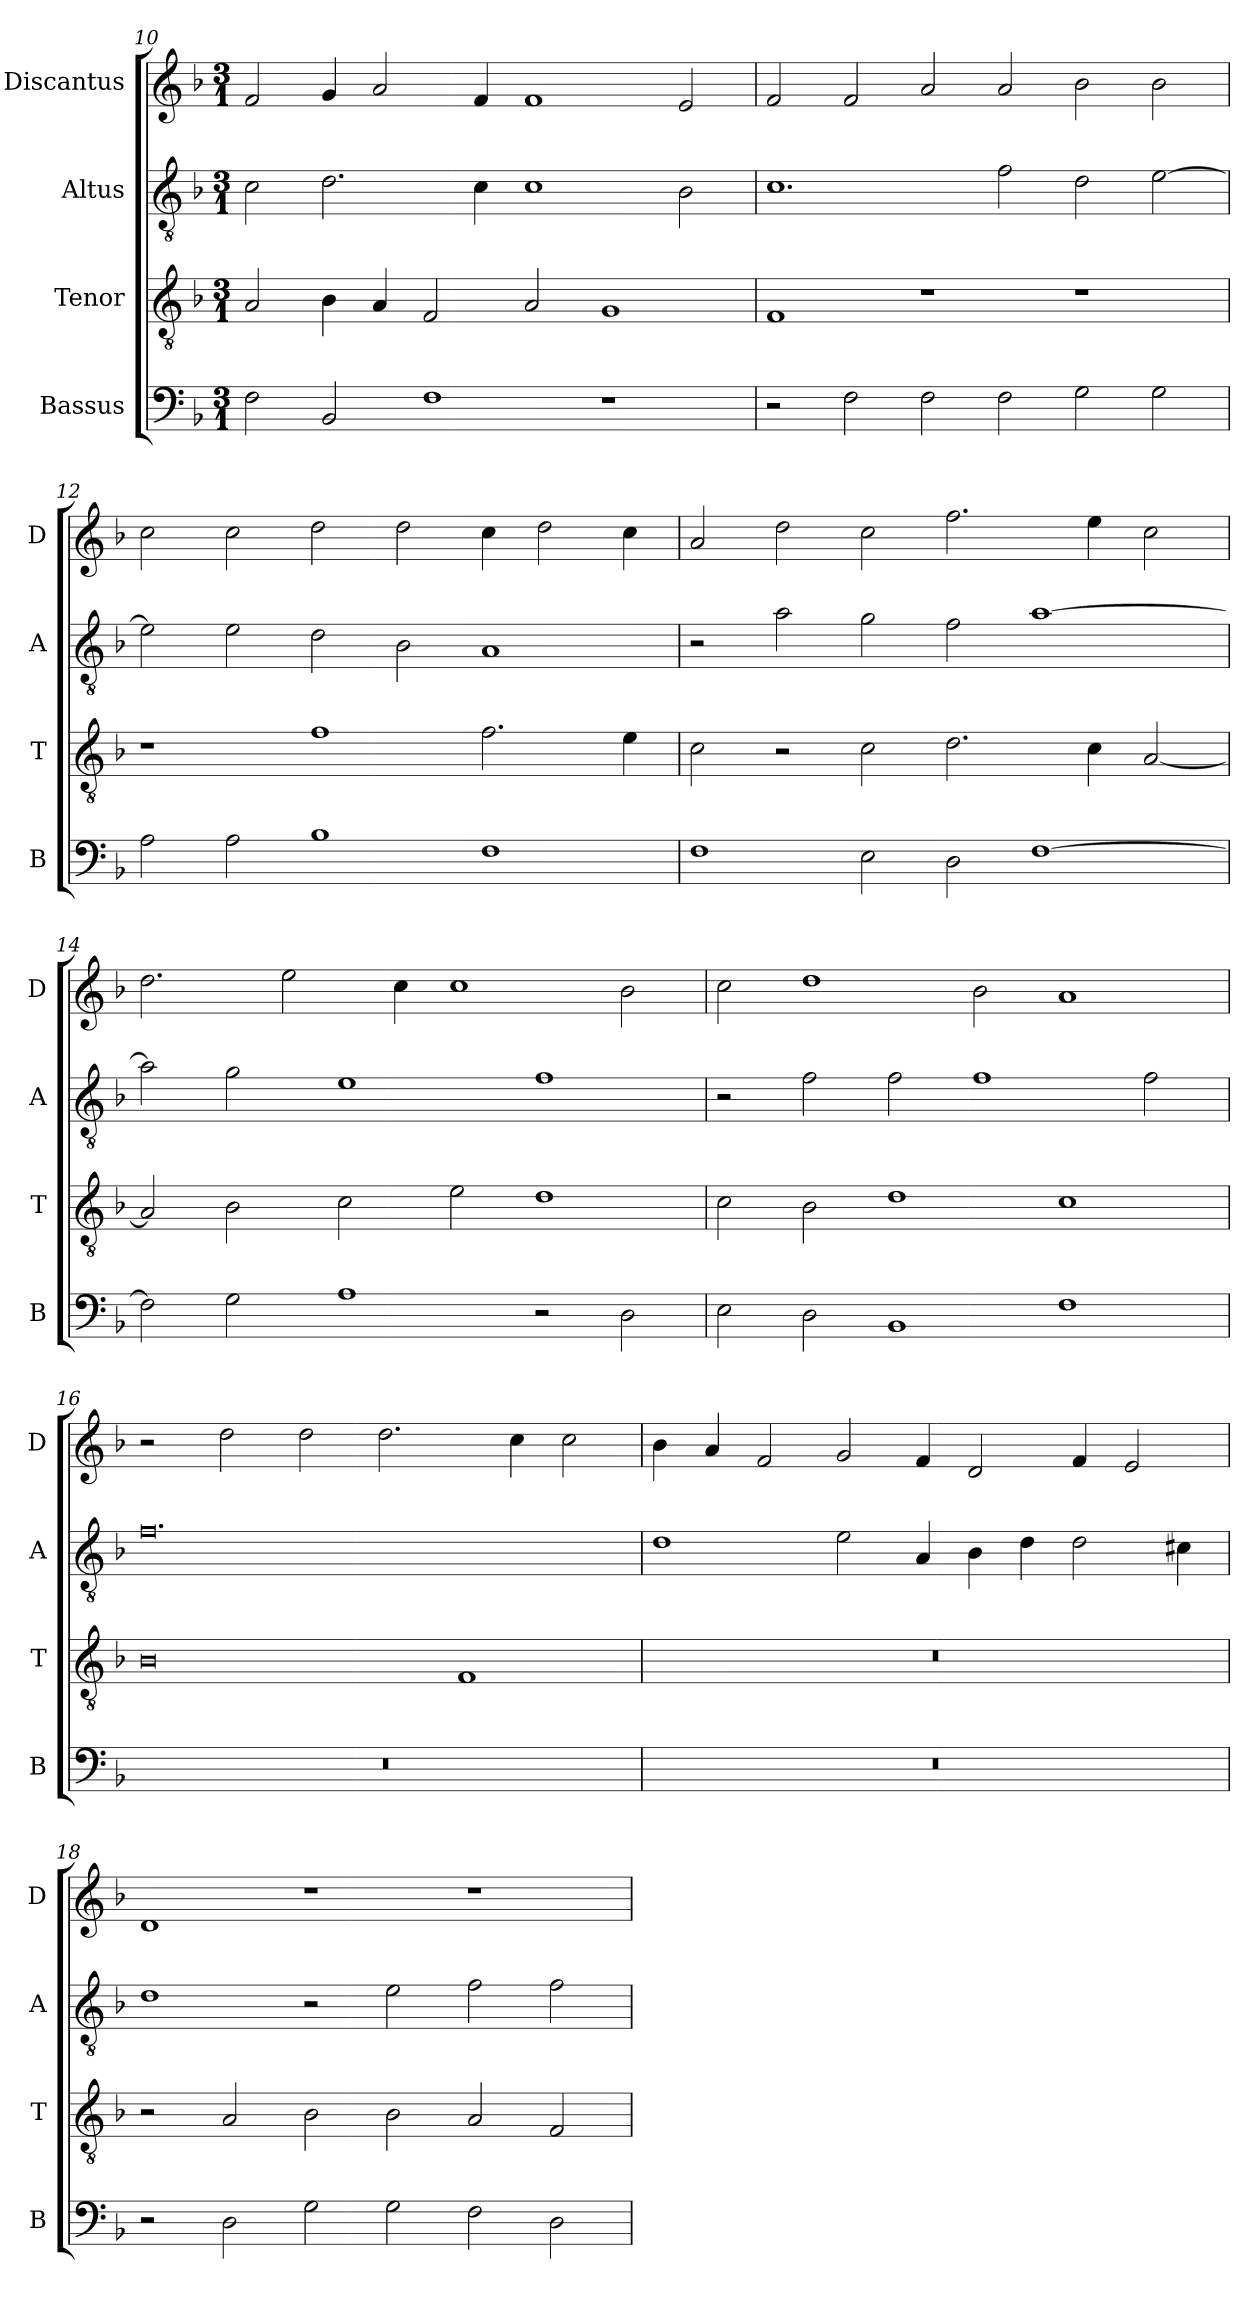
**kern	**kern	**kern	**kern
*part4	*part3	*part2	*part1
*staff4	*staff3	*staff2	*staff1
*I"Bassus	*I"Tenor	*I"Altus	*I"Discantus
*I'B	*I'T	*I'A	*I'D
*clefF4	*clefGv2	*clefGv2	*clefG2
*k[b-]	*k[b-]	*k[b-]	*k[b-]
*M3/1	*M3/1	*M3/1	*M3/1
=10	=10	=10	=10
2F\	2A/	2c\	2f/
2BB-/	4B-\	2.d\	4g/
.	4A/	.	2a/
1F	2F/	.	.
.	.	4c\	4f/
.	2A/	1c	1f
1r	1G	.	.
.	.	2B-\	2e/
=11	=11	=11	=11
2r	1F	1.c	2f/
2F\	.	.	2f/
2F\	1r	.	2a/
2F\	.	2f\	2a/
2G\	1r	2d\	2b-\
2G\	.	[2e\	2b-\
=12	=12	=12	=12
2A\	1r	2e\]	2cc\
2A\	.	2e\	2cc\
1B-	1f	2d\	2dd\
.	.	2B-\	2dd\
1F	2.f\	1A	4cc\
.	.	.	2dd\
.	4e\	.	4cc\
=13	=13	=13	=13
1F	2c\	2r	2a/
.	2r	2a\	2dd\
2E\	2c\	2g\	2cc\
2D\	2.d\	2f\	2.ff\
[1F	.	[1a	.
.	4c\	.	4ee\
.	[2A/	.	2cc\
=14	=14	=14	=14
2F\]	2A/]	2a\]	2.dd\
2G\	2B-\	2g\	.
.	.	.	2ee\
1A	2c\	1e	.
.	.	.	4cc\
.	2e\	.	1cc
2r	1d	1f	.
2D\	.	.	2b-\
=15	=15	=15	=15
2E\	2c\	2r	2cc\
2D\	2B-\	2f\	1dd
1BB-	1d	2f\	.
.	.	1f	2b-\
1F	1c	.	1a
.	.	2f\	.
=16	=16	=16	=16
0.r	0B-	0.f	2r
.	.	.	2dd\
.	.	.	2dd\
.	.	.	2.dd\
.	1F	.	.
.	.	.	4cc\
.	.	.	2cc\
=17	=17	=17	=17
0.r	0.r	1d	4b-\
.	.	.	4a/
.	.	.	2f/
.	.	2e\	2g/
.	.	4A/	4f/
.	.	4B-\	2d/
.	.	4d\	.
.	.	2d\	4f/
.	.	.	2e/
.	.	4c#X\	.
=18	=18	=18	=18
2r	2r	1d	1d
2D\	2A/	.	.
2G\	2B-\	2r	1r
2G\	2B-\	2e\	.
2F\	2A/	2f\	1r
2D\	2F/	2f\	.
=	=	=	=
*-	*-	*-	*-
